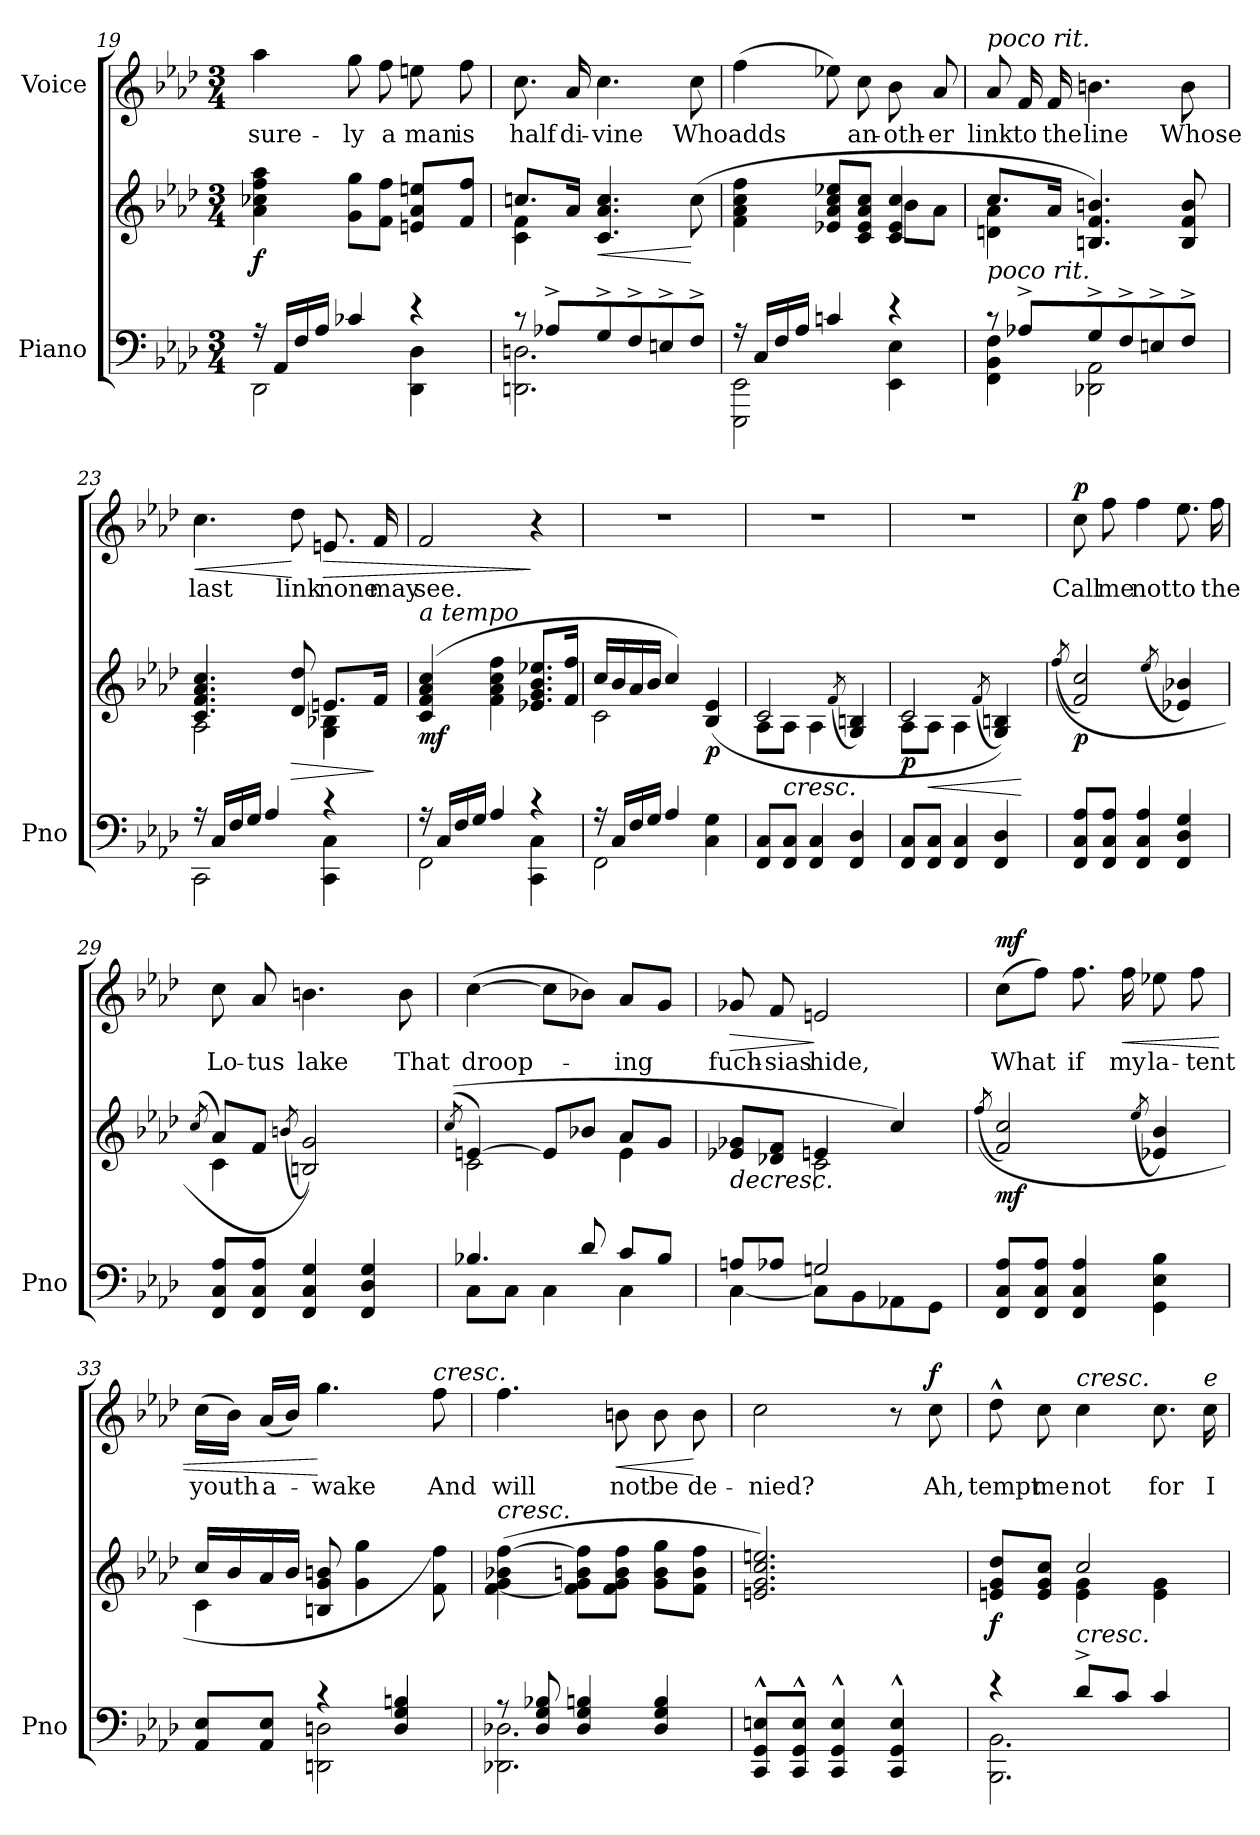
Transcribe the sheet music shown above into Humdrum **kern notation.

**kern	**kern	**dynam	**kern	**text	**dynam
*part2	*part2	*part2	*part1	*part1	*part1
*staff3	*staff2	*staff2/3	*staff1	*staff1	*staff1
*I"Piano	*	*	*I"Voice	*	*
*I'Pno	*	*	*	*	*
*clefF4	*clefG2	*	*clefG2	*	*
*k[b-e-a-d-]	*k[b-e-a-d-]	*	*k[b-e-a-d-]	*	*
*M3/4	*M3/4	*	*M3/4	*	*
=19	=19	=19	=19	=19	=19
*^	*	*	*	*	*
!	!	!	!LO:DY:b	!	!	!
16r	2DD-\	4a-\ 4cc-X\ 4ff\ 4aa-\	f	4aa-\	sure-	.
16AA-/LL	.	.	.	.	.	.
16F/	.	.	.	.	.	.
16A-/JJ	.	.	.	.	.	.
4c-X/	.	8g\ 8gg\L	.	8gg\	-ly	.
.	.	8f\ 8ff\J	.	8ff\	a	.
4r	4DD-\ 4D-\	8en/ 8a-/ 8een/L	.	8een\	man	.
.	.	8f/ 8ff/J	.	8ff\	is	.
=20	=20	=20	=20	=20	=20	=20
*	*	*^	*	*	*	*
8r	2.DDn\ 2.Dn\	8.ccn/L	4c\ 4f\	.	8.cc\	half	.
8A-X^/L	.	.	.	.	.	.	.
.	.	16a-/Jk	.	.	16a-/	di-	.
!	!	!	!	!LO:HP:b	!	!	!
8G^/	.	4.c/ 4.a-/ 4.cc/	2ryy	<	4.cc\	-vine	.
8F^/	.	.	.	.	.	.	.
8En^/	.	.	.	.	.	.	.
8F^/J	.	(8cc\	.	[	8cc\	Who	.
=21	=21	=21	=21	=21	=21	=21	=21
16r	2EEE-\ 2EE-\	4f\ 4a-\ 4cc\ 4ff\	2ryy	.	(4ff\	adds	.
16C/LL	.	.	.	.	.	.	.
16F/	.	.	.	.	.	.	.
16A-/JJ	.	.	.	.	.	.	.
4cn/	.	8e-X/ 8a-/ 8cc/ 8ee-X/L	.	.	8ee-X\)	.	.
.	.	8c/ 8e-/ 8a-/ 8cc/J	.	.	8cc\	an-	.
4r	4EE-\ 4E-\	4c/ 4e-/ 4cc/	8b-\L	.	8b-\	-oth-	.
.	.	.	8a-\J	.	8a-/	-er	.
=22	=22	=22	=22	=22	=22	=22	=22
!	!	!	!	!	!LO:TX:a:i:t=poco rit.	!	!
!	!	!LO:TX:b:i:t=poco rit.	!	!	!	!	!
8r	4FF\ 4BB-\ 4F\	8.cc/L	4dn\ 4a-\	.	8a-/	link	.
8A-X^/L	.	.	.	.	16f/	to	.
.	.	16a-/Jk	.	.	16f/	the	.
8G^/	2DD-X\ 2AA-\	4.Bn/ 4.f/ 4.bn/)	2ryy	.	4.bn\	line	.
8F^/	.	.	.	.	.	.	.
8En^/	.	.	.	.	.	.	.
8F^/J	.	8B/ 8f/ 8b/	.	.	8b\	Whose	.
=23	=23	=23	=23	=23	=23	=23	=23
!	!	!	!	!	!	!	!LO:HP:b
16r	2CC\	4.c/ 4.f/ 4.a-/ 4.cc/	2A-\	.	4.cc\	last	<
16C/LL	.	.	.	.	.	.	.
16F/	.	.	.	.	.	.	.
16G/JJ	.	.	.	.	.	.	.
4A-/	.	.	.	.	.	.	.
!	!	!	!	!LO:HP:b	!	!	!
.	.	8d-/ 8dd-/	.	>	8dd-\	link	[
!	!	!	!	!	!	!	!LO:HP:b
4r	4CC\ 4C\	8.en/L	4G\ 4B-X\	.	8.en/	none	>
.	.	16f/Jk	.	]	16f/	may	.
*	*	*v	*v	*	*	*	*
=24	=24	=24	=24	=24	=24	=24
!	!	!LO:TX:a:i:t=a tempo	!	!	!	!
!	!	!	!LO:DY:b	!	!	!
16r	2FF\	(4c/ 4f/ 4a-/ 4cc/	mf	2f/	see.	.
16C/LL	.	.	.	.	.	.
16F/	.	.	.	.	.	.
16G/JJ	.	.	.	.	.	.
4A-/	.	4f\ 4a-\ 4cc\ 4ff\	.	.	.	.
4r	4CC\ 4C\	8.e-X/ 8.g/ 8.b-/ 8.ee-X/L	.	4r	.	]
.	.	16f/ 16ff/Jk	.	.	.	.
=25	=25	=25	=25	=25	=25	=25
*	*	*^	*	*	*	*
16r	2FF\	16cc/LL	2c\	.	2.r	.	.
16C/LL	.	16b-/	.	.	.	.	.
16F/	.	16a-/	.	.	.	.	.
16G/JJ	.	16b-/JJ	.	.	.	.	.
4A-/	.	4cc/)	.	.	.	.	.
!	!	!	!	!LO:DY:b	!	!	!
4C\ 4G\	4ryy	(4B-/ 4e-/	4ryy	p	.	.	.
*v	*v	*	*	*	*	*	*
=26	=26	=26	=26	=26	=26	=26
8FF/ 8C/L	2c/	8A-\L	.	2.r	.	.
!	!	!	!LO:HP:b	!	!	!
8FF/ 8C/J	.	8A-\J	<	.	.	.
4FF/ 4C/	.	4A-\	.	.	.	.
.	(<8qf/	.	.	.	.	.
4FF/ 4D-/	4G/ 4Bn/)	4ryy	.	.	.	.
=27	=27	=27	=27	=27	=27	=27
!	!	!	!LO:DY:b	!	!	!
8FF/ 8C/L	2c/	8A-\L	p	2.r	.	.
!	!	!	!LO:HP:b	!	!	!
8FF/ 8C/J	.	8A-\J	<	.	.	.
4FF/ 4C/	.	4A-\	.	.	.	.
.	(8qf/	.	.	.	.	.
4FF/ 4D-/	4G/ 4Bn/))	8ryy	.	.	.	.
.	.	8ryy	[	.	.	.
*	*v	*v	*	*	*	*
=28	=28	=28	=28	=28	=28
.	(>(8qff/	.	.	.	.
!	!	!LO:DY:b	!	!	!LO:DY:a
8FF/ 8C/ 8A-/L	2f/ 2cc/)	p	8cc\	Call	p
8FF/ 8C/ 8A-/J	.	.	8ff\	me	.
4FF/ 4C/ 4A-/	.	.	4ff\	not	.
.	(>8qee-/	.	.	.	.
4FF/ 4D-/ 4G/	4e-X/ 4b-X/)	.	8.ee-\	to	.
.	.	.	16ff\	the	.
=29	=29	=29	=29	=29	=29
.	(8qcc/	.	.	.	.
*	*^	*	*	*	*
8FF/ 8C/ 8A-/L	8a-/L)	4c\	.	8cc\	Lo-	.
8FF/ 8C/ 8A-/J	8f/J	.	.	8a-/	-tus	.
.	(>8qbn/	.	.	.	.	.
4FF/ 4C/ 4G/	2Bn/ 2g/))	2ryy	.	4.bn\	lake	.
4FF/ 4D-/ 4G/	.	.	.	.	.	.
.	.	.	.	8b\	That	.
=30	=30	=30	=30	=30	=30	=30
.	(>(8qcc/	.	.	.	.	.
*^	*	*	*	*	*	*
4.B-X/	8C\L	[4en/)	2c\	.	([4cc\	droop-	.
.	8C\J	.	.	.	.	.	.
.	4C\	8e/L]	.	.	8cc\L]	.	.
8d-/	.	8b-X/J	.	.	8b-X\J)	.	.
8c/L	4C\	8a-/L	4e\	.	8a-/L	-ing	.
8B-/J	.	8g/J	.	.	8g/J	.	.
=31	=31	=31	=31	=31	=31	=31	=31
!	!	!	!	!LO:HP:b	!	!	!LO:HP:b
8An/L	[4C\	8e-X/ 8g-X/L	4ryy	>	8g-X/	fuch-	>
8A-X/J	.	8d-X/ 8f/J	.	.	8f/	-sias	.
2Gn/	8C\L]	4en/	2c\	[	2en/	hide,	]
.	8BB-\	.	.	.	.	.	.
.	8AA-X\	4cc/)	.	.	.	.	.
.	8GG\J	.	.	.	.	.	.
*v	*v	*	*	*	*	*	*
*	*v	*v	*	*	*	*
=32	=32	=32	=32	=32	=32
.	(>(8qff/	.	.	.	.
!	!	!LO:DY:b	!	!	!LO:DY:a
8FF/ 8C/ 8A-/L	2f/ 2cc/)	mf	(8cc\L	What	mf
8FF/ 8C/ 8A-/J	.	.	8ff\J)	.	.
4FF/ 4C/ 4A-/	.	.	8.ff\	if	.
!	!	!	!	!	!LO:HP:b
.	.	.	16ff\	my	<
.	(>8qee-/	.	.	.	.
4GG\ 4E-\ 4B-\	4e-X/ 4b-/)	.	8ee-X\	la-	.
.	.	.	8ff\	-tent	.
=33	=33	=33	=33	=33	=33
*^	*^	*	*	*	*
4ryy	8AA-/ 8E-/L	16cc/LL	4c\	.	(16cc\LL	youth	.
.	.	16b-/	.	.	16b-\JJ)	.	.
.	8AA-/ 8E-/J	16a-/	.	.	(16a-/LL	a-	.
.	.	16b-/JJ	.	.	16b-/JJ)	.	.
4r	2DDn\ 2Dn\	8Bn/ 8g/ 8bn/	2ryy	.	4.gg\	-wake	[
.	.	4g\ 4gg\	.	.	.	.	.
4D/ 4G/ 4Bn/	.	.	.	.	.	.	.
!	!	!	!	!	!LO:TX:a:i:t=cresc.	!	!
.	.	8f\ 8ff\)	.	.	8ff\	And	.
*	*	*v	*v	*	*	*	*
=34	=34	=34	=34	=34	=34	=34
!	!	!LO:TX:a:i:t=cresc.	!	!	!	!
8r	2.DD-X\ 2.D-X\	([4f\ 4g\ 4b-X\ [4ff\	.	4.ff\	will	.
8D-/ 8G/ 8B-X/	.	.	.	.	.	.
4D-/ 4G/ 4Bn/	.	8f\] 8g\ 8bn\ 8ff\]L	.	.	.	.
!	!	!	!	!	!	!LO:HP:b
.	.	8f\ 8g\ 8b\ 8ff\J	.	8bn\	not	<
4D-/ 4G/ 4B/	.	8g\ 8b\ 8gg\L	.	8b\	be	.
.	.	8f\ 8b\ 8ff\J	]	8b\	de-	[
*v	*v	*	*	*	*	*
=35	=35	=35	=35	=35	=35
8CC/^^ 8GG/^^ 8En/^^L	2.en/ 2.g/ 2.cc/ 2.een/)	.	2cc\	-nied?	.
8CC/^^ 8GG/^^ 8E/^^J	.	.	.	.	.
4CC/^^ 4GG/^^ 4E/^^	.	.	.	.	.
4CC/^^ 4GG/^^ 4E/^^	.	.	8r	.	.
!	!	!	!	!	!LO:DY:a
.	.	.	8cc\	Ah,	f
=36	=36	=36	=36	=36	=36
*^	*^	*	*	*	*
!	!	!	!	!LO:DY:b	!	!	!
4r	2.BBB-\ 2.BB-\	8en/ 8g/ 8dd-/L	4ryy	f	8dd-^^\	tempt	.
.	.	8e/ 8g/ 8cc/J	.	.	8cc\	me	.
!	!	!	!	!	!LO:TX:a:i:t=cresc.	!	!
!	!	!LO:TX:b:i:t=cresc.	!	!	!	!	!
8d-^/L	.	2cc/	4e\ 4g\	.	4cc\	not	.
8c/J	.	.	.	.	.	.	.
4c/	.	.	4e\ 4g\	.	8.cc\	for	.
!	!	!	!	!	!LO:TX:a:i:t=e	!	!
.	.	.	.	.	16cc\	I	.
*v	*v	*	*	*	*	*	*
*	*v	*v	*	*	*	*
=	=	=	=	=	=
*-	*-	*-	*-	*-	*-
